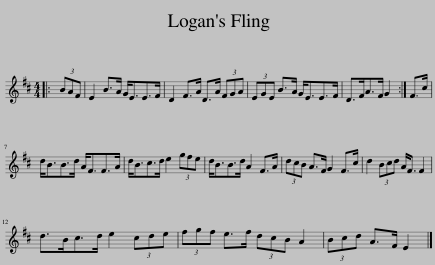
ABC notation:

X:1
L:1/8
M:4/4
I:linebreak $
K:D
V:1 treble
V:1
|: (3BAF | E2 B>A G<EE>F | D2 F>A D>A (3FGA | (3EGE B>A G<EE>F | D>FA>F G2 :| %5
 F>c |$ d<BB>d A<FF>A | d<Bc>d e2 (3gfe | d<BB>d A2 F>A | (3dcB A>F G2 F>c | %10
 d2 (3Bcd A<F F2 |$ d>Bc>d e2 (3cde | (3fgf e>f (3dcB A2 | (3Bcd A>F E2 |] %14
